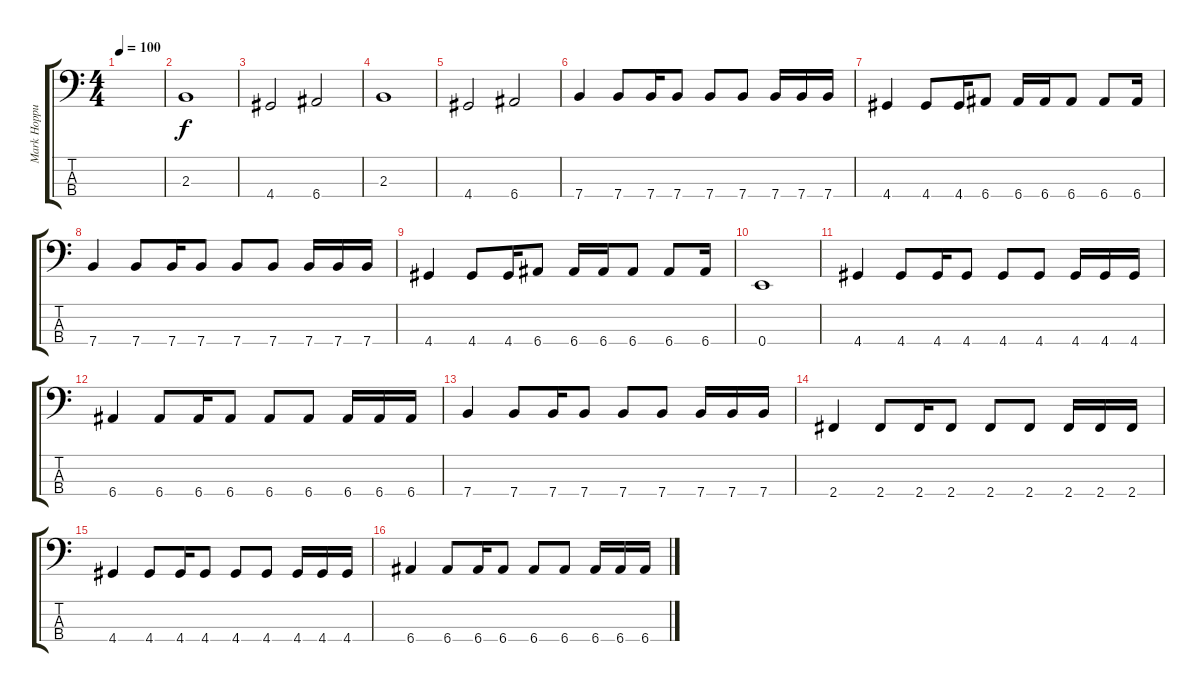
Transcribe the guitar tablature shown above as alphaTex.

\track ("Mark Hoppus (Bass)" "Mark Hoppu") {instrument electricbasspick}
\staff {score tabs}
\tuning (G2 D2 A1 E1) {hide}
\ts (4 4)
\tempo 100
\clef f4
\ks c
|
2.3.1 |
4.4.2 6.4.2 |
2.3.1 |
4.4.2 6.4.2 |
7.4.4 7.4.8 7.4.16 7.4.8 7.4.8 7.4.8 7.4.16 7.4.16 7.4.16 |
4.4.4 4.4.8 4.4.16 6.4.8 6.4.16 6.4.16 6.4.8 6.4.8 6.4.16 |
7.4.4 7.4.8 7.4.16 7.4.8 7.4.8 7.4.8 7.4.16 7.4.16 7.4.16 |
4.4.4 4.4.8 4.4.16 6.4.8 6.4.16 6.4.16 6.4.8 6.4.8 6.4.16 |
0.4.1 |
4.4.4 4.4.8 4.4.16 4.4.8 4.4.8 4.4.8 4.4.16 4.4.16 4.4.16 |
6.4.4 6.4.8 6.4.16 6.4.8 6.4.8 6.4.8 6.4.16 6.4.16 6.4.16 |
7.4.4 7.4.8 7.4.16 7.4.8 7.4.8 7.4.8 7.4.16 7.4.16 7.4.16 |
2.4.4 2.4.8 2.4.16 2.4.8 2.4.8 2.4.8 2.4.16 2.4.16 2.4.16 |
4.4.4 4.4.8 4.4.16 4.4.8 4.4.8 4.4.8 4.4.16 4.4.16 4.4.16 |
6.4.4 6.4.8 6.4.16 6.4.8 6.4.8 6.4.8 6.4.16 6.4.16 6.4.16
